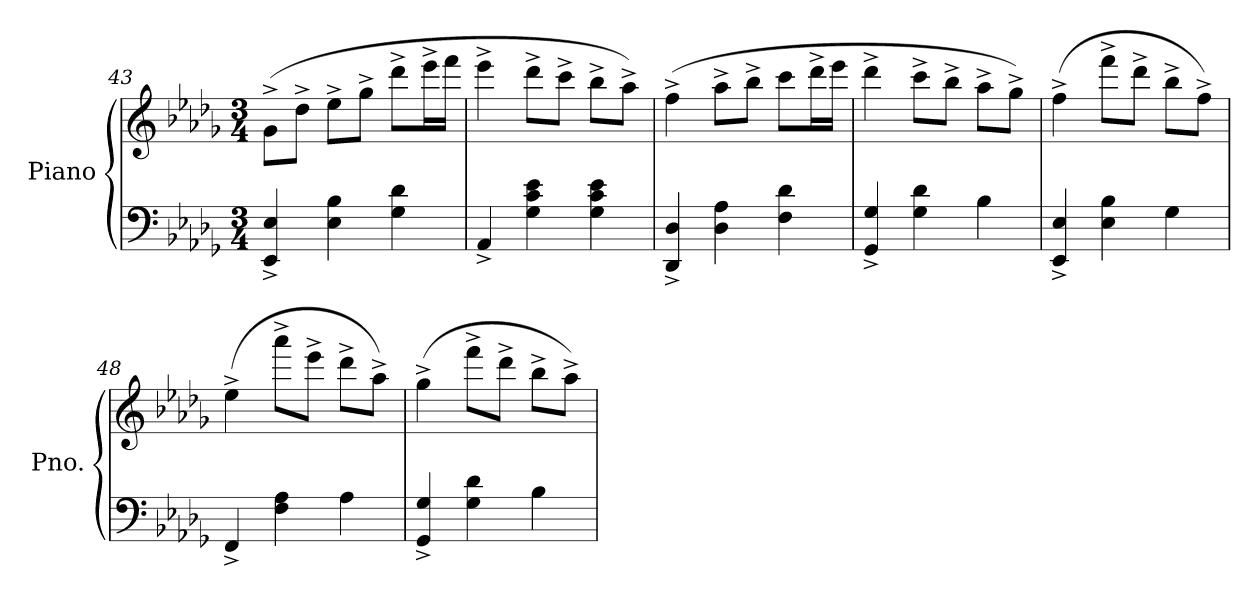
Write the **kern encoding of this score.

**kern	**kern
*part1	*part1
*staff2	*staff1
*I"Piano	*
*I'Pno.	*
*clefF4	*clefG2
*k[b-e-a-d-g-]	*k[b-e-a-d-g-]
*M3/4	*M3/4
=43	=43
4EE-/^ 4E-/^	(8g-^\L
.	8dd-^\J
4E-\ 4B-\	8ee-^\L
.	8gg-^\J
4G-\ 4d-\	8ddd-^\L
.	16eee-^\L
.	16fff\JJ
=44	=44
4AA-^/	4eee-^\
4G-\ 4c\ 4e-\	8ddd-^\L
.	8ccc^\J
4G-\ 4c\ 4e-\	8bb-^\L
.	8aa-^\J)
!!LO:LB:g=z
=45	=45
4DD-/^ 4D-/^	(4ff^\
4D-\ 4A-\	8aa-^\L
.	8bb-^\J
4F\ 4d-\	8ccc\L
.	16ddd-^\L
.	16eee-\JJ
=46	=46
4GG-/^ 4G-/^	4ddd-^\
4G-\ 4d-\	8ccc^\L
.	8bb-^\J
4B-\	8aa-^\L
.	8gg-^\J)
=47	=47
4EE-/^ 4E-/^	(4ff^\
4E-\ 4B-\	8fff^\L
.	8ddd-^\J
4G-\	8bb-^\L
.	8ff^\J)
=48	=48
4FF^/	(4ee-^\
4F\ 4A-\	8aaa-^\L
.	8eee-^\J
4A-\	8ddd-^\L
.	8aa-^\J)
=49	=49
4GG-/^ 4G-/^	(4gg-^\
4G-\ 4d-\	8fff^\L
.	8ddd-^\J
4B-\	8bb-^\L
.	8aa-^\J)
=	=
*-	*-
